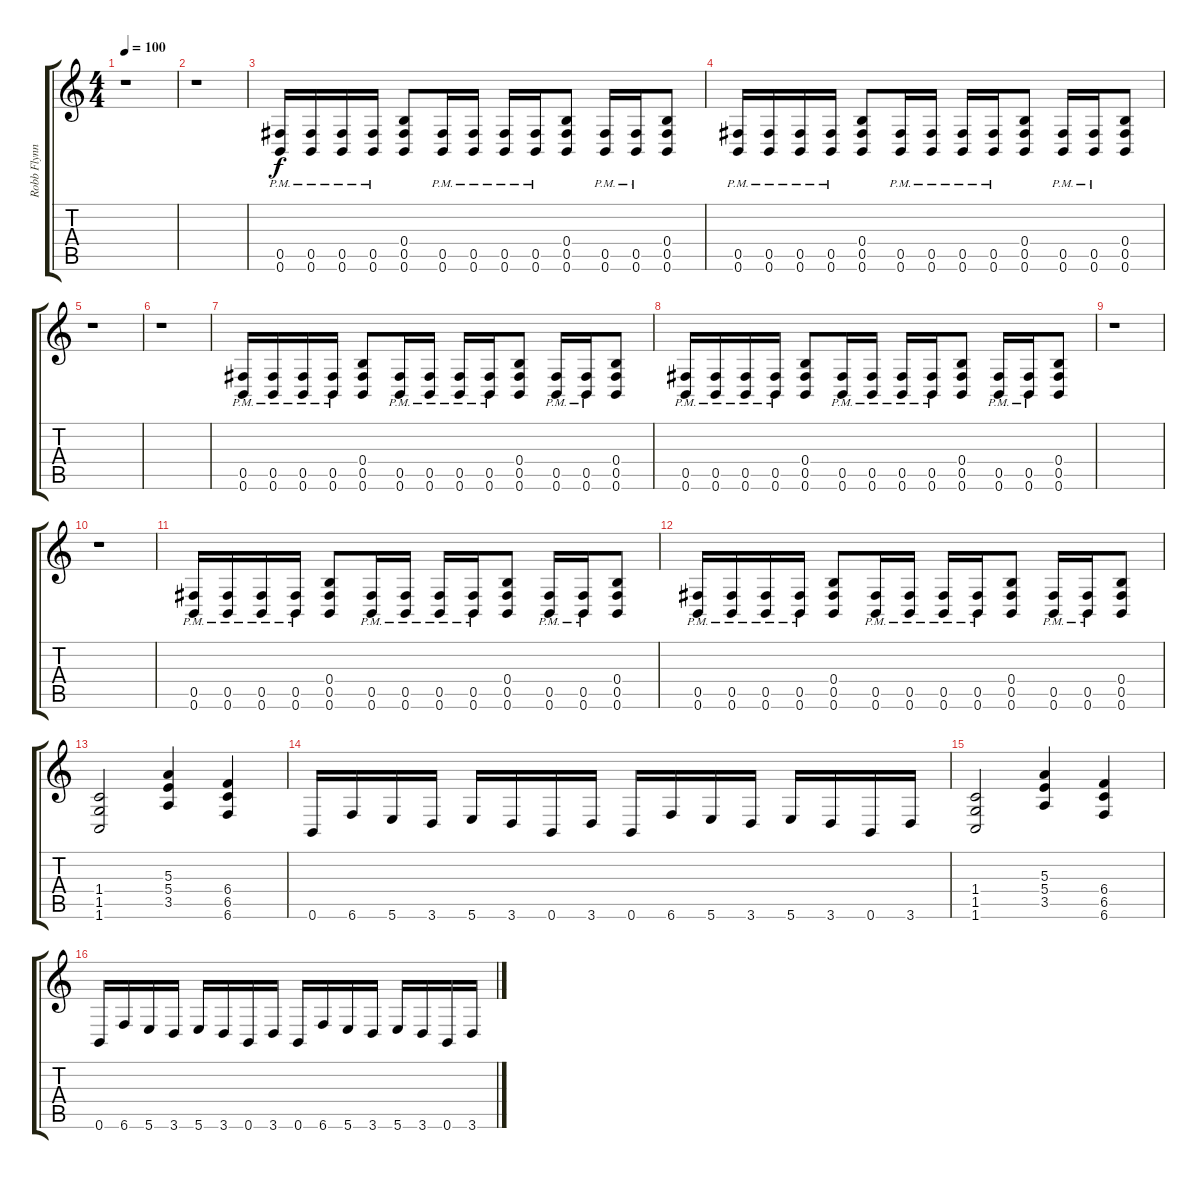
\track ("Robb Flynn" "Robb Flynn") {instrument distortionguitar}
\staff {score tabs}
\tuning (Db4 Ab3 E3 B2 Gb2 B1) {hide}
\ts (4 4)
\tempo 100
\clef g2
\ks c
r.1{dy f} |
r.1 |
(0.5{pm} 0.6{pm}).16 (0.5{pm} 0.6{pm}).16 (0.5{pm} 0.6{pm}).16 (0.5{pm} 0.6{pm}).16 (0.4 0.5 0.6).8 (0.5{pm} 0.6{pm}).16 (0.5{pm} 0.6{pm}).16 (0.5{pm} 0.6{pm}).16 (0.5{pm} 0.6{pm}).16 (0.4 0.5 0.6).8 (0.5{pm} 0.6{pm}).16 (0.5{pm} 0.6{pm}).16 (0.4 0.5 0.6).8 |
(0.5{pm} 0.6{pm}).16 (0.5{pm} 0.6{pm}).16 (0.5{pm} 0.6{pm}).16 (0.5{pm} 0.6{pm}).16 (0.4 0.5 0.6).8 (0.5{pm} 0.6{pm}).16 (0.5{pm} 0.6{pm}).16 (0.5{pm} 0.6{pm}).16 (0.5{pm} 0.6{pm}).16 (0.4 0.5 0.6).8 (0.5{pm} 0.6{pm}).16 (0.5{pm} 0.6{pm}).16 (0.4 0.5 0.6).8 |
r.1 |
r.1 |
(0.5{pm} 0.6{pm}).16 (0.5{pm} 0.6{pm}).16 (0.5{pm} 0.6{pm}).16 (0.5{pm} 0.6{pm}).16 (0.4 0.5 0.6).8 (0.5{pm} 0.6{pm}).16 (0.5{pm} 0.6{pm}).16 (0.5{pm} 0.6{pm}).16 (0.5{pm} 0.6{pm}).16 (0.4 0.5 0.6).8 (0.5{pm} 0.6{pm}).16 (0.5{pm} 0.6{pm}).16 (0.4 0.5 0.6).8 |
(0.5{pm} 0.6{pm}).16 (0.5{pm} 0.6{pm}).16 (0.5{pm} 0.6{pm}).16 (0.5{pm} 0.6{pm}).16 (0.4 0.5 0.6).8 (0.5{pm} 0.6{pm}).16 (0.5{pm} 0.6{pm}).16 (0.5{pm} 0.6{pm}).16 (0.5{pm} 0.6{pm}).16 (0.4 0.5 0.6).8 (0.5{pm} 0.6{pm}).16 (0.5{pm} 0.6{pm}).16 (0.4 0.5 0.6).8 |
r.1 |
r.1 |
(0.5{pm} 0.6{pm}).16 (0.5{pm} 0.6{pm}).16 (0.5{pm} 0.6{pm}).16 (0.5{pm} 0.6{pm}).16 (0.4 0.5 0.6).8 (0.5{pm} 0.6{pm}).16 (0.5{pm} 0.6{pm}).16 (0.5{pm} 0.6{pm}).16 (0.5{pm} 0.6{pm}).16 (0.4 0.5 0.6).8 (0.5{pm} 0.6{pm}).16 (0.5{pm} 0.6{pm}).16 (0.4 0.5 0.6).8 |
(0.5{pm} 0.6{pm}).16 (0.5{pm} 0.6{pm}).16 (0.5{pm} 0.6{pm}).16 (0.5{pm} 0.6{pm}).16 (0.4 0.5 0.6).8 (0.5{pm} 0.6{pm}).16 (0.5{pm} 0.6{pm}).16 (0.5{pm} 0.6{pm}).16 (0.5{pm} 0.6{pm}).16 (0.4 0.5 0.6).8 (0.5{pm} 0.6{pm}).16 (0.5{pm} 0.6{pm}).16 (0.4 0.5 0.6).8 |
(1.4 1.5 1.6).2 (5.3 5.4 3.5).4 (6.4 6.5 6.6).4 |
0.6.16 6.6.16 5.6.16 3.6.16 5.6.16 3.6.16 0.6.16 3.6.16 0.6.16 6.6.16 5.6.16 3.6.16 5.6.16 3.6.16 0.6.16 3.6.16 |
(1.4 1.5 1.6).2 (5.3 5.4 3.5).4 (6.4 6.5 6.6).4 |
0.6.16 6.6.16 5.6.16 3.6.16 5.6.16 3.6.16 0.6.16 3.6.16 0.6.16 6.6.16 5.6.16 3.6.16 5.6.16 3.6.16 0.6.16 3.6.16
